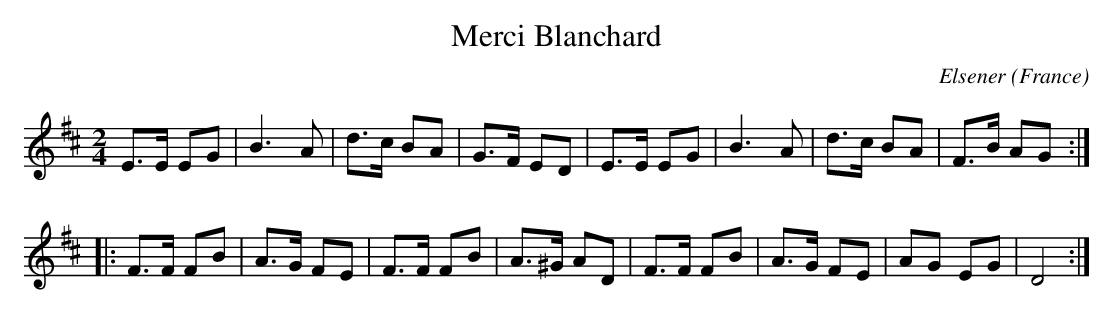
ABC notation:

X:1
T:Merci Blanchard
C:Elsener
O:France
M:2/4
L:1/8
K:D major
E3/E/ EG | B3 A | d3/c/ BA | G3/F/ ED | E3/E/ EG | B3 A | d3/c/ BA | F3/B/ AG :|
|: F3/F/ FB | A3/G/ FE | F3/F/ FB | A3/^G/ AD | F3/F/ FB | A3/G/ FE | AG EG | D4 :|
